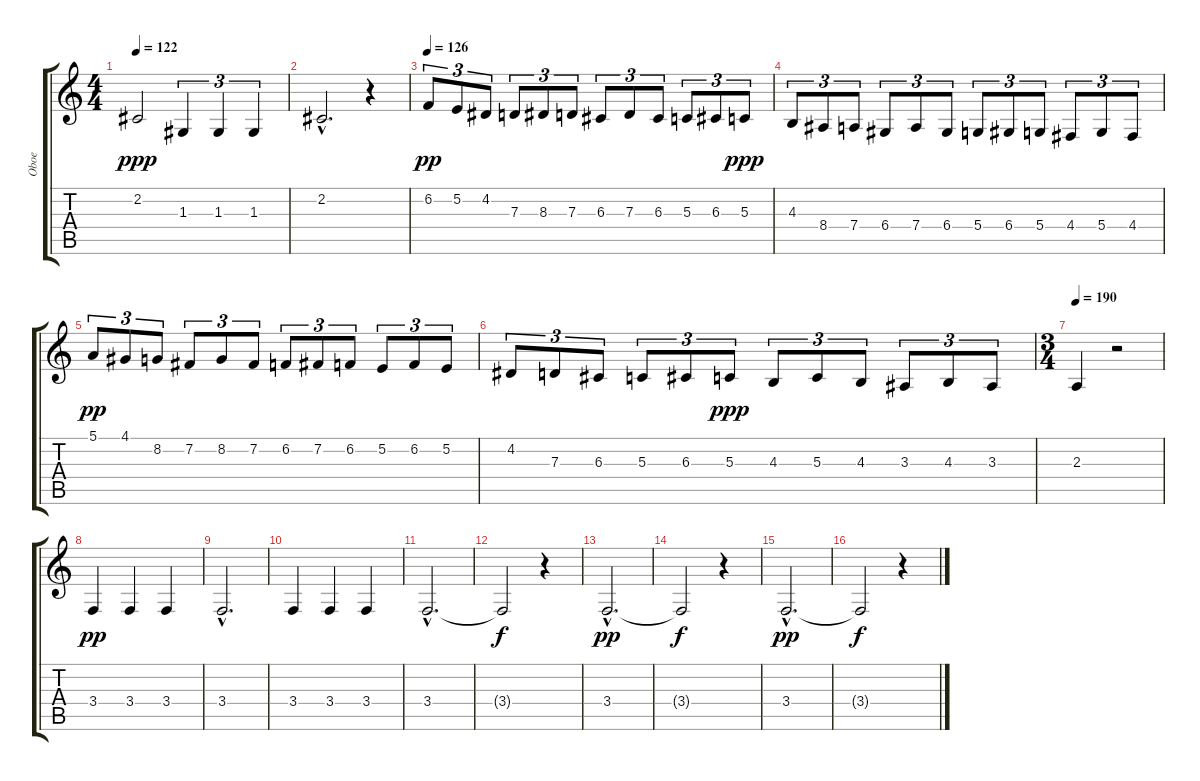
\track ("Oboe" "Oboe") {instrument oboe}
\staff {score tabs}
\tuning (E4 B3 G3 D3 A2 E2) {hide}
\ts (4 4)
\tempo 122
\clef g2
\ks c
2.2.2{dy ppp} 1.3.4{tu (3 2)} 1.3.4{tu (3 2)} 1.3.4{tu (3 2)} |
2.2{hac}.2{d} r.4 |
\tempo 126
6.2.8{tu (3 2) dy pp} 5.2.8{tu (3 2)} 4.2.8{tu (3 2)} 7.3.8{tu (3 2)} 8.3.8{tu (3 2)} 7.3.8{tu (3 2)} 6.3.8{tu (3 2)} 7.3.8{tu (3 2)} 6.3.8{tu (3 2)} 5.3.8{tu (3 2)} 6.3.8{tu (3 2)} 5.3.8{tu (3 2) dy ppp} |
4.3.8{tu (3 2)} 8.4.8{tu (3 2)} 7.4.8{tu (3 2)} 6.4.8{tu (3 2)} 7.4.8{tu (3 2)} 6.4.8{tu (3 2)} 5.4.8{tu (3 2)} 6.4.8{tu (3 2)} 5.4.8{tu (3 2)} 4.4.8{tu (3 2)} 5.4.8{tu (3 2)} 4.4.8{tu (3 2)} |
5.1.8{tu (3 2) dy pp} 4.1.8{tu (3 2)} 8.2.8{tu (3 2)} 7.2.8{tu (3 2)} 8.2.8{tu (3 2)} 7.2.8{tu (3 2)} 6.2.8{tu (3 2)} 7.2.8{tu (3 2)} 6.2.8{tu (3 2)} 5.2.8{tu (3 2)} 6.2.8{tu (3 2)} 5.2.8{tu (3 2)} |
4.2.8{tu (3 2)} 7.3.8{tu (3 2)} 6.3.8{tu (3 2)} 5.3.8{tu (3 2)} 6.3.8{tu (3 2)} 5.3.8{tu (3 2) dy ppp} 4.3.8{tu (3 2)} 5.3.8{tu (3 2)} 4.3.8{tu (3 2)} 3.3.8{tu (3 2)} 4.3.8{tu (3 2)} 3.3.8{tu (3 2)} |
\ts (3 4)
\tempo 190
2.3.4 r.2 |
3.4.4{dy pp} 3.4.4 3.4.4 |
3.4{hac}.2{d} |
3.4.4 3.4.4 3.4.4 |
3.4{hac}.2{d} |
3.4{t}.2{dy f} r.4 |
3.4{hac}.2{d dy pp} |
3.4{t}.2{dy f} r.4 |
3.4{hac}.2{d dy pp} |
3.4{t}.2{dy f} r.4
